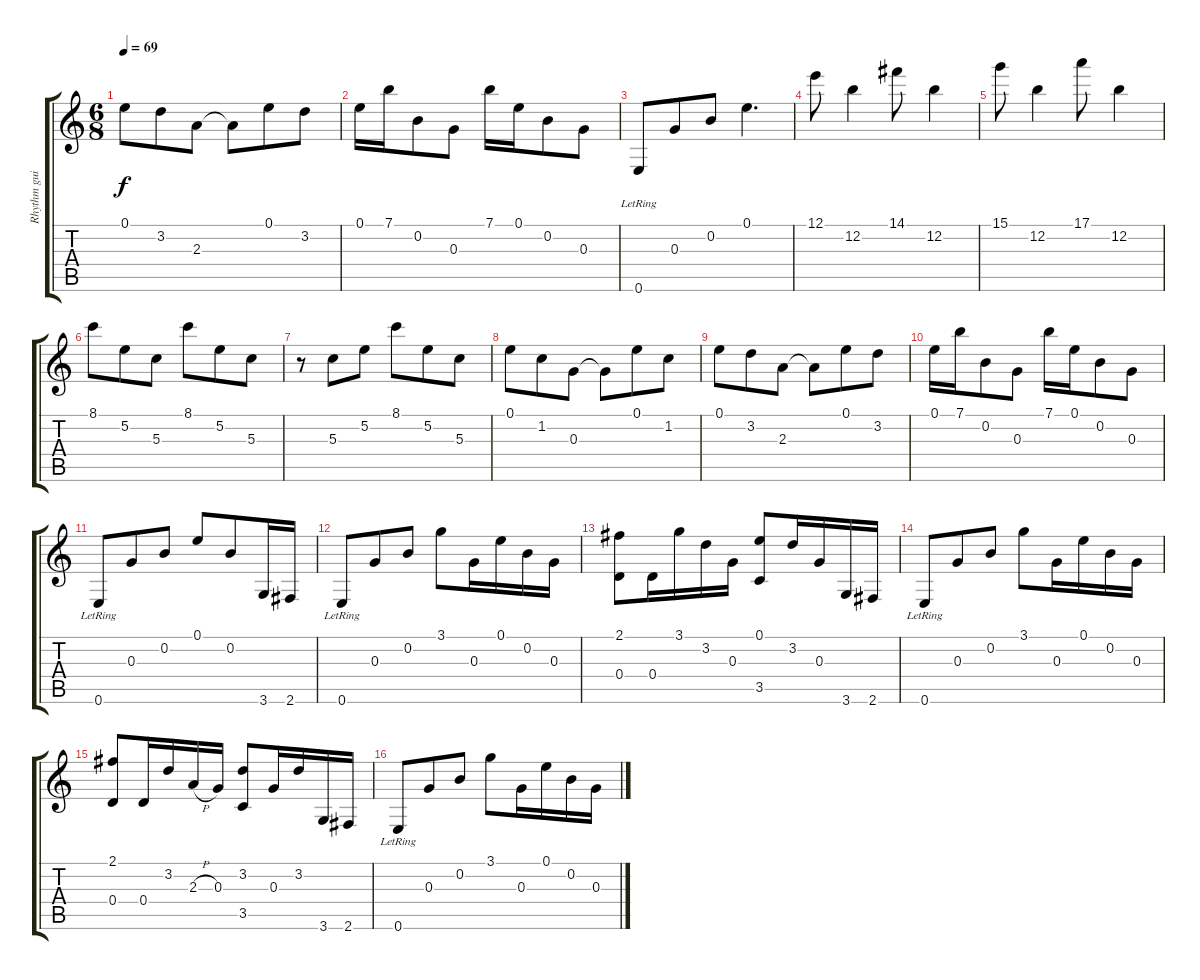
\track ("Rhythm guitar" "Rhythm gui") {instrument acousticguitarsteel}
\staff {score tabs}
\tuning (E4 B3 G3 D3 A2 E2) {hide}
\ts (6 8)
\tempo 69
\clef g2
\ks c
0.1.8{dy f} 3.2.8 2.3.8 2.3{t}.8 0.1.8 3.2.8 |
0.1.16 7.1.16 0.2.8 0.3.8 7.1.16 0.1.16 0.2.8 0.3.8 |
0.6{lr}.8 0.3.8 0.2.8 0.1.4{d} |
12.1.8 12.2.4 14.1.8 12.2.4 |
15.1.8 12.2.4 17.1.8 12.2.4 |
8.1.8 5.2.8 5.3.8 8.1.8 5.2.8 5.3.8 |
r.8 5.3.8 5.2.8 8.1.8 5.2.8 5.3.8 |
0.1.8 1.2.8 0.3.8 0.3{t}.8 0.1.8 1.2.8 |
0.1.8 3.2.8 2.3.8 2.3{t}.8 0.1.8 3.2.8 |
0.1.16 7.1.16 0.2.8 0.3.8 7.1.16 0.1.16 0.2.8 0.3.8 |
0.6{lr}.8 0.3.8 0.2.8 0.1.8 0.2.8 3.6.16 2.6.16 |
0.6{lr}.8 0.3.8 0.2.8 3.1.8 0.3.16 0.1.16 0.2.16 0.3.16 |
(2.1 0.4).8 0.4.16 3.1.16 3.2.16 0.3.16 (0.1 3.5).8 3.2.16 0.3.16 3.6.16 2.6.16 |
0.6{lr}.8 0.3.8 0.2.8 3.1.8 0.3.16 0.1.16 0.2.16 0.3.16 |
(2.1 0.4).8 0.4.16 3.2.16 2.3{h}.16 0.3.16 (3.2 3.5).8 0.3.16 3.2.16 3.6.16 2.6.16 |
0.6{lr}.8 0.3.8 0.2.8 3.1.8 0.3.16 0.1.16 0.2.16 0.3.16
